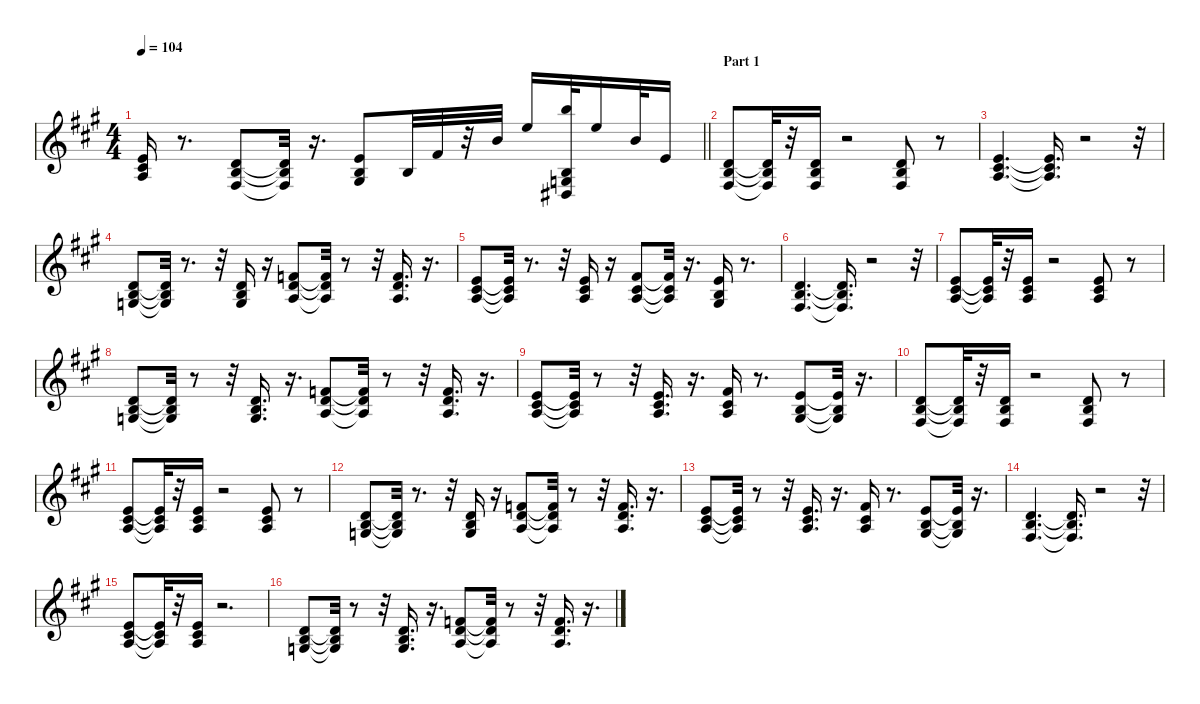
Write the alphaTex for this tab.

\defaultSystemsLayout 4
\hideDynamics
\bracketExtendMode nobrackets
\singleTrackTrackNamePolicy hidden
\multiTrackTrackNamePolicy hidden
\otherSystemsTrackNameOrientation horizontal
\track ("Piano   " "pno.") {instrument acousticgrandpiano}
\staff {score}
\tuning (E4 B3 G3 D3 A2 E2)
\ts (4 4)
\tempo 104
\clef g2
\barLineRight lightlight
\ks a
(0.1{acc forcenatural} 6.3{acc #} 7.4{acc forcenatural}).16{dy mf beam Up} r.8{d beam Up} (0.2{acc forcenatural} 7.3{acc forcenatural} 9.5{acc #}).8{beam Up} (0.2{t acc forcenatural} 7.3{t acc forcenatural} 9.5{t acc #}).32{dy f beam Up} r.16{d beam Up} (0.1{acc forcenatural} 0.2{acc forcenatural} 6.4{acc #}).8{dy mf beam Up} 0.2{acc forcenatural}.32{dy f beam Up} 2.1{acc #}.32{beam Up} r.32{beam Up} 7.1{acc forcenatural}.32{beam Up} 12.1{acc forcenatural}.16{beam Up} (19.1{acc forcenatural} 0.3{acc forcenatural} 14.5{acc forcenatural} 11.6{acc #}).32{beam Up} 12.1{acc forcenatural}.16{beam Up} 12.2{acc forcenatural}.32{beam Up} 9.3{acc forcenatural}.16{beam Up} |
\section ("" "Part 1")
(7.3{acc forcenatural} 9.4{acc forcenatural} 9.5{acc #}).8{dy mf beam Up} (7.3{t acc forcenatural} 9.4{t acc forcenatural} 9.5{t acc #}).32{dy f beam Up} r.32{beam Up} (7.3{acc forcenatural} 9.4{acc forcenatural} 9.5{acc #}).16{beam Up} r.2{beam Up} (7.3{acc forcenatural} 9.4{acc forcenatural} 9.5{acc #}).8{beam Up} r.8{beam Up} |
(0.1{acc forcenatural} 6.3{acc #} 7.4{acc forcenatural}).4{d dy mf beam Up} (0.1{t acc forcenatural} 6.3{t acc #} 7.4{t acc forcenatural}).16{d dy f beam Up} r.2{beam Up} r.32{beam Up} |
(0.2{acc forcenatural} 7.3{acc forcenatural} 5.4{acc forcenatural}).8{dy mf beam Up} (0.2{t acc forcenatural} 7.3{t acc forcenatural} 5.4{t acc forcenatural}).32{dy f beam Up} r.8{d beam Up} r.32{beam Up} (0.2{acc forcenatural} 7.3{acc forcenatural} 5.4{acc forcenatural}).16{beam Up} r.16{beam Up} (6.2{acc forcenatural} 7.3{acc forcenatural} 7.4{acc forcenatural}).8{dy mf beam Up} (6.2{t acc forcenatural} 7.3{t acc forcenatural} 7.4{t acc forcenatural}).32{dy f beam Up} r.8{beam Up} r.32{beam Up} (6.2{acc forcenatural} 7.3{acc forcenatural} 7.4{acc forcenatural}).16{d beam Up} r.16{d beam Up} |
(0.1{acc forcenatural} 6.3{acc #} 7.4{acc forcenatural}).8{dy mf beam Up} (0.1{t acc forcenatural} 6.3{t acc #} 7.4{t acc forcenatural}).32{dy f beam Up} r.8{d beam Up} r.32{beam Up} (0.1{acc forcenatural} 6.3{acc #} 7.4{acc forcenatural}).16{beam Up} r.16{beam Up} (7.2{acc #} 6.3{acc #} 7.4{acc forcenatural}).8{dy mf beam Up} (7.2{t acc #} 6.3{t acc #} 7.4{t acc forcenatural}).32{dy f beam Up} r.16{d beam Up} (0.1{acc forcenatural} 0.2{acc forcenatural} 6.4{acc #}).16{dy mf beam Up} r.8{d beam Up} |
(3.2{acc forcenatural} 4.3{acc forcenatural} 4.4{acc #}).4{d beam Up} (3.2{t acc forcenatural} 4.3{t acc forcenatural} 4.4{t acc #}).16{d dy f beam Up} r.2{beam Up} r.32{beam Up} |
(0.1{acc forcenatural} 2.2{acc #} 2.3{acc forcenatural}).8{dy mf beam Up} (0.1{t acc forcenatural} 2.2{t acc #} 2.3{t acc forcenatural}).32{dy f beam Up} r.32{beam Up} (0.1{acc forcenatural} 2.2{acc #} 2.3{acc forcenatural}).16{beam Up} r.2{beam Up} (0.1{acc forcenatural} 2.2{acc #} 2.3{acc forcenatural}).8{beam Up} r.8{beam Up} |
(3.2{acc forcenatural} 4.3{acc forcenatural} 5.4{acc forcenatural}).8{dy mf beam Up} (3.2{t acc forcenatural} 4.3{t acc forcenatural} 5.4{t acc forcenatural}).32{dy f beam Up} r.8{beam Up} r.32{beam Up} (3.2{acc forcenatural} 4.3{acc forcenatural} 5.4{acc forcenatural}).16{d beam Up} r.16{d beam Up} (1.1{acc forcenatural} 3.2{acc forcenatural} 2.3{acc forcenatural}).8{dy mf beam Up} (1.1{t acc forcenatural} 3.2{t acc forcenatural} 2.3{t acc forcenatural}).32{dy f beam Up} r.8{beam Up} r.32{beam Up} (1.1{acc forcenatural} 3.2{acc forcenatural} 2.3{acc forcenatural}).16{d beam Up} r.16{d beam Up} |
(0.1{acc forcenatural} 2.2{acc #} 2.3{acc forcenatural}).8{dy mf beam Up} (0.1{t acc forcenatural} 2.2{t acc #} 2.3{t acc forcenatural}).32{dy f beam Up} r.8{beam Up} r.32{beam Up} (0.1{acc forcenatural} 2.2{acc #} 2.3{acc forcenatural}).16{d beam Up} r.16{d beam Up} (2.1{acc #} 2.2{acc #} 2.3{acc forcenatural}).16{dy mf beam Up} r.8{d beam Up} (0.1{acc forcenatural} 0.2{acc forcenatural} 1.3{acc #}).8{beam Up} (0.1{t acc forcenatural} 0.2{t acc forcenatural} 1.3{t acc #}).32{dy f beam Up} r.16{d beam Up} |
(3.2{acc forcenatural} 4.3{acc forcenatural} 4.4{acc #}).8{dy mf beam Up} (3.2{t acc forcenatural} 4.3{t acc forcenatural} 4.4{t acc #}).32{dy f beam Up} r.32{beam Up} (3.2{acc forcenatural} 4.3{acc forcenatural} 4.4{acc #}).16{beam Up} r.2{beam Up} (3.2{acc forcenatural} 4.3{acc forcenatural} 4.4{acc #}).8{beam Up} r.8{beam Up} |
(0.1{acc forcenatural} 2.2{acc #} 2.3{acc forcenatural}).8{dy mf beam Up} (0.1{t acc forcenatural} 2.2{t acc #} 2.3{t acc forcenatural}).32{dy f beam Up} r.32{beam Up} (0.1{acc forcenatural} 2.2{acc #} 2.3{acc forcenatural}).16{beam Up} r.2{beam Up} (0.1{acc forcenatural} 2.2{acc #} 2.3{acc forcenatural}).8{beam Up} r.8{beam Up} |
(3.2{acc forcenatural} 4.3{acc forcenatural} 5.4{acc forcenatural}).8{dy mf beam Up} (3.2{t acc forcenatural} 4.3{t acc forcenatural} 5.4{t acc forcenatural}).32{dy f beam Up} r.8{d beam Up} r.32{beam Up} (3.2{acc forcenatural} 4.3{acc forcenatural} 5.4{acc forcenatural}).16{beam Up} r.16{beam Up} (1.1{acc forcenatural} 3.2{acc forcenatural} 2.3{acc forcenatural}).8{dy mf beam Up} (1.1{t acc forcenatural} 3.2{t acc forcenatural} 2.3{t acc forcenatural}).32{dy f beam Up} r.8{beam Up} r.32{beam Up} (1.1{acc forcenatural} 3.2{acc forcenatural} 2.3{acc forcenatural}).16{d beam Up} r.16{d beam Up} |
(0.1{acc forcenatural} 2.2{acc #} 2.3{acc forcenatural}).8{dy mf beam Up} (0.1{t acc forcenatural} 2.2{t acc #} 2.3{t acc forcenatural}).32{dy f beam Up} r.8{beam Up} r.32{beam Up} (0.1{acc forcenatural} 2.2{acc #} 2.3{acc forcenatural}).16{d beam Up} r.16{d beam Up} (2.1{acc #} 2.2{acc #} 2.3{acc forcenatural}).16{dy mf beam Up} r.8{d beam Up} (0.1{acc forcenatural} 0.2{acc forcenatural} 1.3{acc #}).8{beam Up} (0.1{t acc forcenatural} 0.2{t acc forcenatural} 1.3{t acc #}).32{dy f beam Up} r.16{d beam Up} |
(3.2{acc forcenatural} 4.3{acc forcenatural} 4.4{acc #}).4{d dy mf beam Up} (3.2{t acc forcenatural} 4.3{t acc forcenatural} 4.4{t acc #}).16{d dy f beam Up} r.2{beam Up} r.32{beam Up} |
(0.1{acc forcenatural} 2.2{acc #} 2.3{acc forcenatural}).8{dy mf beam Up} (0.1{t acc forcenatural} 2.2{t acc #} 2.3{t acc forcenatural}).32{dy f beam Up} r.32{beam Up} (0.1{acc forcenatural} 2.2{acc #} 2.3{acc forcenatural}).16{beam Up} r.2{d beam Up} |
(3.2{acc forcenatural} 4.3{acc forcenatural} 5.4{acc forcenatural}).8{dy mf beam Up} (3.2{t acc forcenatural} 4.3{t acc forcenatural} 5.4{t acc forcenatural}).32{dy f beam Up} r.8{beam Up} r.32{beam Up} (3.2{acc forcenatural} 4.3{acc forcenatural} 5.4{acc forcenatural}).16{d beam Up} r.16{d beam Up} (1.1{acc forcenatural} 3.2{acc forcenatural} 2.3{acc forcenatural}).8{dy mf beam Up} (1.1{t acc forcenatural} 3.2{t acc forcenatural} 2.3{t acc forcenatural}).32{dy f beam Up} r.8{beam Up} r.32{beam Up} (1.1{acc forcenatural} 3.2{acc forcenatural} 2.3{acc forcenatural}).16{d beam Up} r.16{d beam Up}
